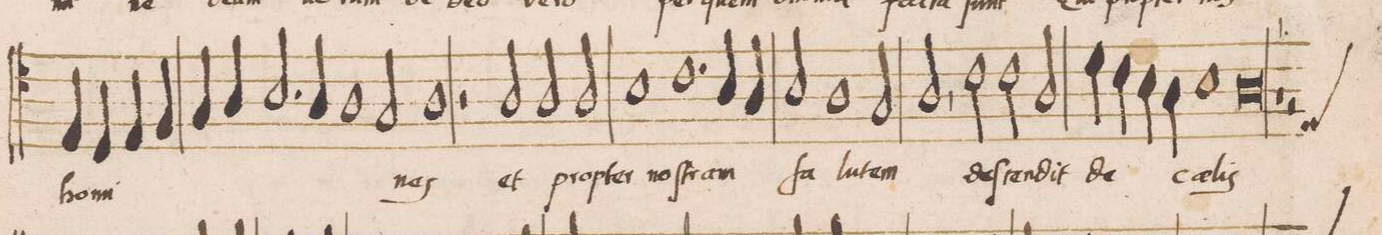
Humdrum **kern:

**kern	**text
*I"TENOR	*
*clefC4	*
*k[]	*
*met(C|)	*
*M2/1	*
4E/	ho-
4D/	.
4E/	-mi-
4F/	.
4G/	.
4A/	.
2.B/	.
=42-	=42-
4A/	.
1A	.
2G/	.
=43-	=43-
1A	-nes
2r	.
2A/	et
=44-	=44-
2A/	pro-
2A/	-pter
1B	noſ-
=45-	=45-
1.c	-tram
4B/	.
4A/	.
=46-	=46-
2B/	ſa-
1A	-lu-
2G/	.
=47-	=47-
2A,</	-tem
2c\	deſ-
2c\	-cen-
2A/	-dit
=48-	=48-
4d\	de
4c\	.
4B\	.
4A\	.
1B	cae-
=49-	=49-
0A	-lis
=50-	=50-
1r	.
*custos:E	*
2r	.
*-	*-
